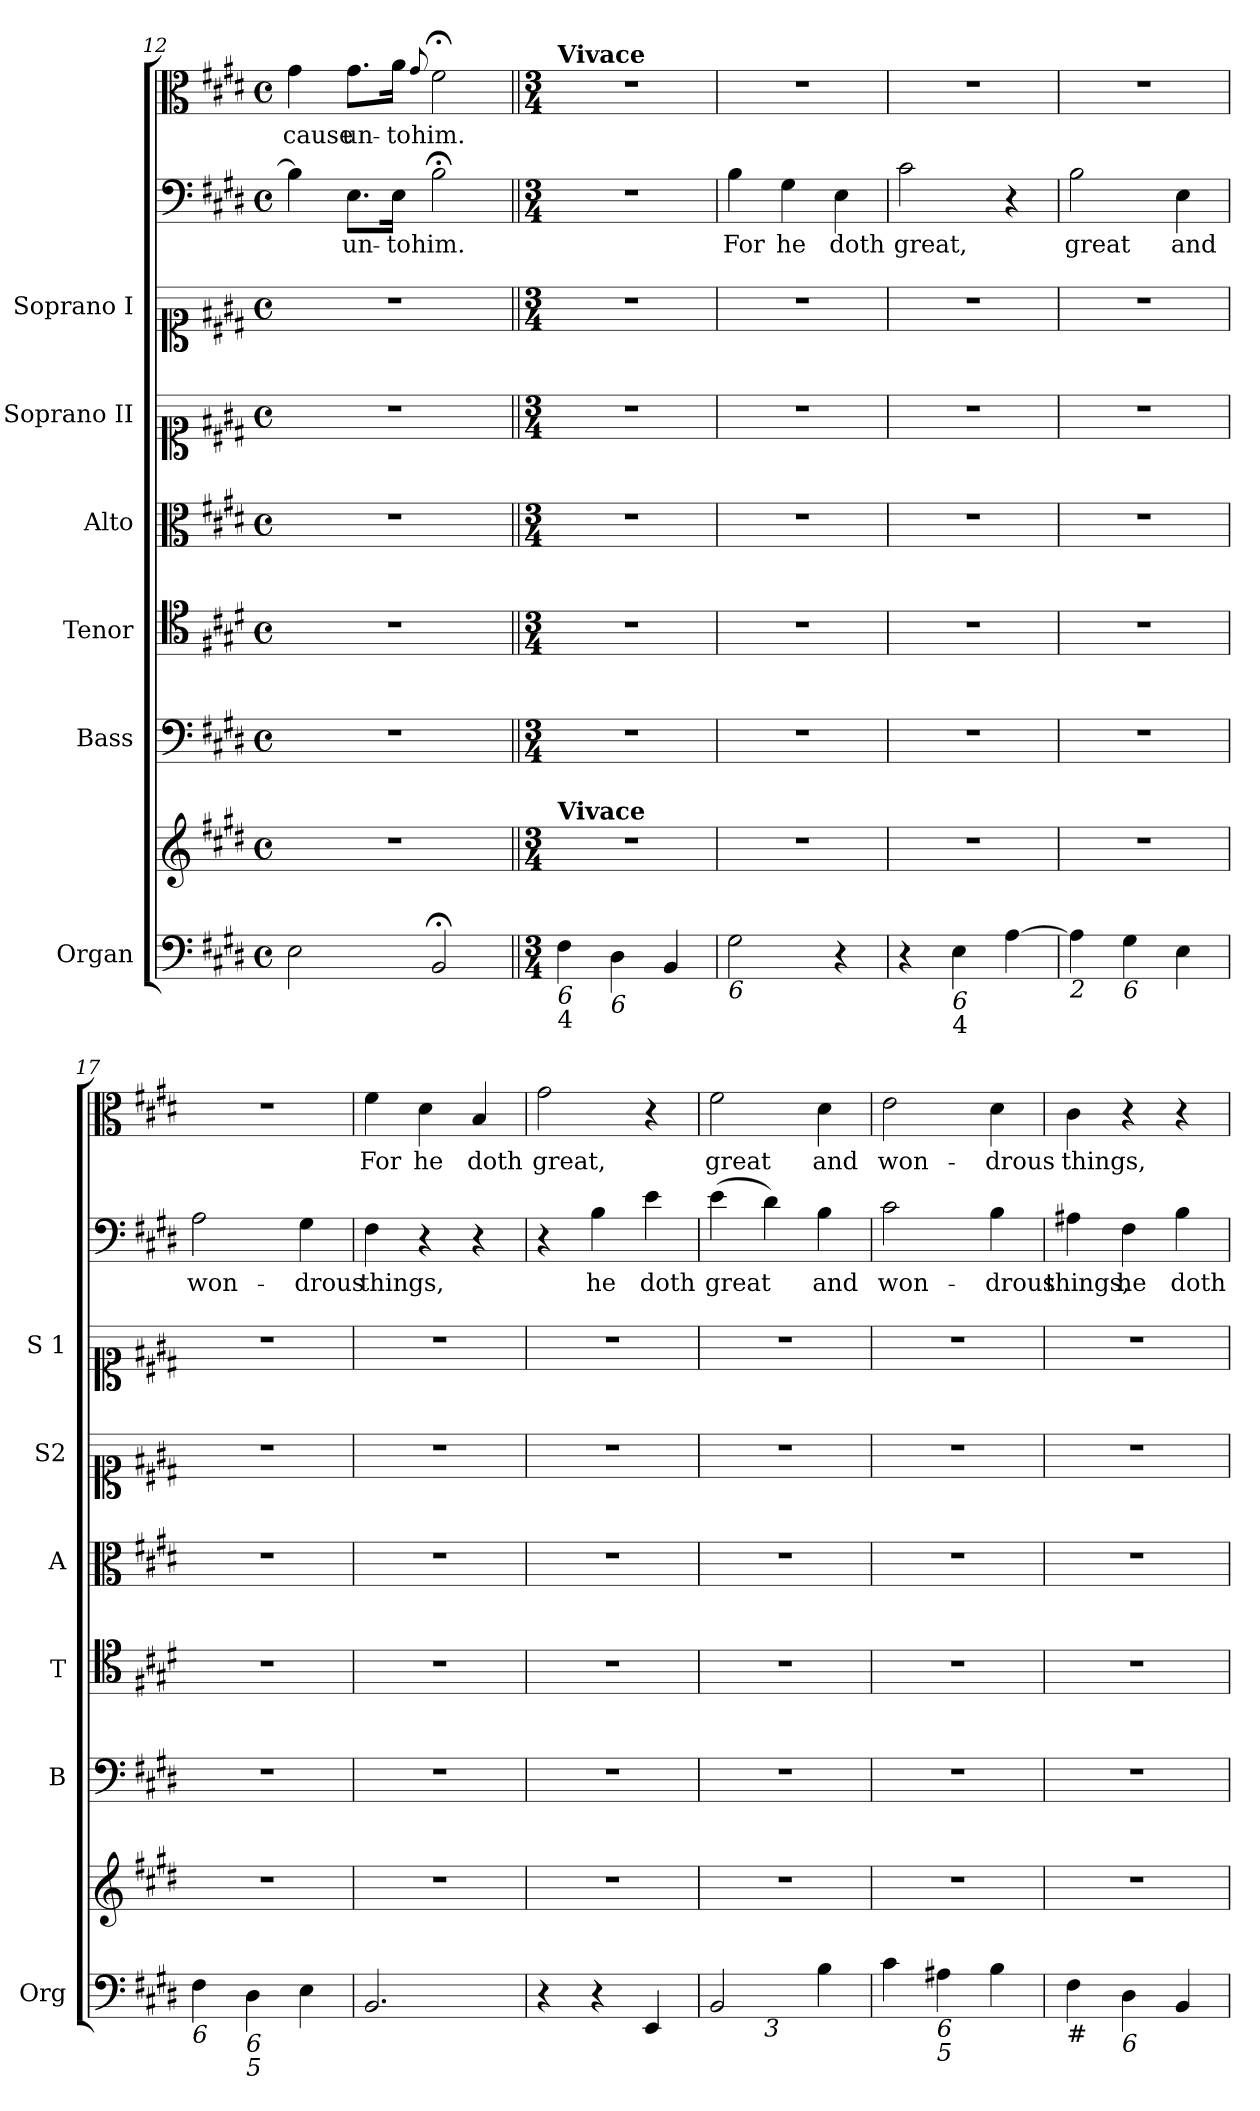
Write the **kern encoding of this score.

**kern	**kern	**kern	**kern	**kern	**kern	**kern	**kern	**text	**kern	**text
*part8	*part8	*part7	*part6	*part5	*part4	*part3	*part2	*part2	*part1	*part1
*staff9	*staff8	*staff7	*staff6	*staff5	*staff4	*staff3	*staff2	*staff2	*staff1	*staff1
*I"Organ	*	*I"Bass	*I"Tenor	*I"Alto	*I"Soprano II	*I"Soprano I	*	*	*	*
*I'Org	*	*I'B	*I'T	*I'A	*I'S2	*I'S 1	*	*	*	*
*clefF4	*clefG2	*clefF4	*clefC4	*clefC3	*clefC1	*clefC1	*clefF4	*	*clefC3	*
*k[f#c#g#d#]	*k[f#c#g#d#]	*k[f#c#g#d#]	*k[f#c#g#d#]	*k[f#c#g#d#]	*k[f#c#g#d#]	*k[f#c#g#d#]	*k[f#c#g#d#]	*	*k[f#c#g#d#]	*
*E:	*E:	*E:	*E:	*E:	*E:	*E:	*E:	*	*E:	*
*M4/4	*M4/4	*M4/4	*M4/4	*M4/4	*M4/4	*M4/4	*M4/4	*	*M4/4	*
*met(c)	*met(c)	*met(c)	*met(c)	*met(c)	*met(c)	*met(c)	*met(c)	*	*met(c)	*
=12	=12	=12	=12	=12	=12	=12	=12	=12	=12	=12
!	!	!	!	!	!	!	!	!	!	!LO:LY:b
2E\	1r	1r	1r	1r	1r	1r	4B\]	.	4g#\	cause
!	!	!	!	!	!	!	!	!LO:LY:b	!	!LO:LY:b
.	.	.	.	.	.	.	8.E\L	un-	8.g#\L	un-
!	!	!	!	!	!	!	!	!LO:LY:b	!	!LO:LY:b
.	.	.	.	.	.	.	16E\Jk	-to	16a\Jk	-to
.	.	.	.	.	.	.	.	.	8qqg#/	.
!	!	!	!	!	!	!	!	!LO:LY:b	!	!LO:LY:b
2BB;/	.	.	.	.	.	.	2B;<\	him.	2f#;<\	him.
=13||	=13||	=13||	=13||	=13||	=13||	=13||	=13||	=13||	=13||	=13||
*M3/4	*M3/4	*M3/4	*M3/4	*M3/4	*M3/4	*M3/4	*M3/4	*	*M3/4	*
*	*MM140	*	*	*	*	*	*	*	*MM140	*
!	!	!	!	!	!	!	!	!	!LO:TX:a:B:t=Vivace	!
!	!LO:TX:a:B:t=Vivace	!	!	!	!	!	!	!	!	!
!LO:TX:b:i:t=6	!	!	!	!	!	!	!	!	!	!
!LO:TX:b:t=4	!	!	!	!	!	!	!	!	!	!
4F#\	2.r	2.r	2.r	2.r	2.r	2.r	2.r	.	2.r	.
!LO:TX:b:i:t=6	!	!	!	!	!	!	!	!	!	!
4D#\	.	.	.	.	.	.	.	.	.	.
4BB/	.	.	.	.	.	.	.	.	.	.
=14	=14	=14	=14	=14	=14	=14	=14	=14	=14	=14
!LO:TX:b:i:t=6	!	!	!	!	!	!	!	!	!	!
!	!	!	!	!	!	!	!	!LO:LY:b	!	!
2G#\	2.r	2.r	2.r	2.r	2.r	2.r	4B\	For	2.r	.
!	!	!	!	!	!	!	!	!LO:LY:b	!	!
.	.	.	.	.	.	.	4G#\	he	.	.
!	!	!	!	!	!	!	!	!LO:LY:b	!	!
4r	.	.	.	.	.	.	4E\	doth	.	.
=15	=15	=15	=15	=15	=15	=15	=15	=15	=15	=15
!	!	!	!	!	!	!	!	!LO:LY:b	!	!
4r	2.r	2.r	2.r	2.r	2.r	2.r	2c#\	great,	2.r	.
!LO:TX:b:i:t=6	!	!	!	!	!	!	!	!	!	!
!LO:TX:b:t=4	!	!	!	!	!	!	!	!	!	!
4E\	.	.	.	.	.	.	.	.	.	.
[4A\	.	.	.	.	.	.	4r	.	.	.
!!LO:LB:g=z
=16	=16	=16	=16	=16	=16	=16	=16	=16	=16	=16
!LO:TX:b:i:t=2	!	!	!	!	!	!	!	!	!	!
!	!	!	!	!	!	!	!	!LO:LY:b	!	!
4A\]	2.r	2.r	2.r	2.r	2.r	2.r	2B\	great	2.r	.
!LO:TX:b:i:t=6	!	!	!	!	!	!	!	!	!	!
4G#\	.	.	.	.	.	.	.	.	.	.
!	!	!	!	!	!	!	!	!LO:LY:b	!	!
4E\	.	.	.	.	.	.	4E\	and	.	.
=17	=17	=17	=17	=17	=17	=17	=17	=17	=17	=17
!LO:TX:b:i:t=6	!	!	!	!	!	!	!	!	!	!
!	!	!	!	!	!	!	!	!LO:LY:b	!	!
4F#\	2.r	2.r	2.r	2.r	2.r	2.r	2A\	won-	2.r	.
!LO:TX:b:i:t=6	!	!	!	!	!	!	!	!	!	!
!LO:TX:b:i:t=5	!	!	!	!	!	!	!	!	!	!
4D#\	.	.	.	.	.	.	.	.	.	.
!	!	!	!	!	!	!	!	!LO:LY:b	!	!
4E\	.	.	.	.	.	.	4G#\	-drous	.	.
=18	=18	=18	=18	=18	=18	=18	=18	=18	=18	=18
!	!	!	!	!	!	!	!	!LO:LY:b	!	!LO:LY:b
2.BB/	2.r	2.r	2.r	2.r	2.r	2.r	4F#\	things,	4f#\	For
!	!	!	!	!	!	!	!	!	!	!LO:LY:b
.	.	.	.	.	.	.	4r	.	4d#\	he
!	!	!	!	!	!	!	!	!	!	!LO:LY:b
.	.	.	.	.	.	.	4r	.	4B/	doth
=19	=19	=19	=19	=19	=19	=19	=19	=19	=19	=19
!	!	!	!	!	!	!	!	!	!	!LO:LY:b
4r	2.r	2.r	2.r	2.r	2.r	2.r	4r	.	2g#\	great,
!	!	!	!	!	!	!	!	!LO:LY:b	!	!
4r	.	.	.	.	.	.	4B\	he	.	.
!	!	!	!	!	!	!	!	!LO:LY:b	!	!
4EE/	.	.	.	.	.	.	4e\	doth	4r	.
=20	=20	=20	=20	=20	=20	=20	=20	=20	=20	=20
!LO:TX:b:i:t=4	!	!	!	!	!	!	!	!	!	!
!	!	!	!	!	!	!	!	!LO:LY:b	!	!LO:LY:b
*^	*	*	*	*	*	*	*	*	*	*
2BB/	4ryy	2.r	2.r	2.r	2.r	2.r	2.r	(>4e\	great	2f#\	great
!	!LO:TX:b:i:t=3	!	!	!	!	!	!	!	!	!	!
.	2ryy	.	.	.	.	.	.	4d#\)	.	.	.
!	!	!	!	!	!	!	!	!	!LO:LY:b	!	!LO:LY:b
4B\	.	.	.	.	.	.	.	4B\	and	4d#\	and
=21	=21	=21	=21	=21	=21	=21	=21	=21	=21	=21	=21
!LO:TX:b:i:t=6	!	!	!	!	!	!	!	!	!	!	!
!LO:TX:b:B:t=\	!	!	!	!	!	!	!	!	!	!	!
!	!	!	!	!	!	!	!	!	!LO:LY:b	!	!LO:LY:b
*v	*v	*	*	*	*	*	*	*	*	*	*
4c#\	2.r	2.r	2.r	2.r	2.r	2.r	2c#\	won-	2e\	won-
!LO:TX:b:i:t=6	!	!	!	!	!	!	!	!	!	!
!LO:TX:b:i:t=5	!	!	!	!	!	!	!	!	!	!
4A#X\	.	.	.	.	.	.	.	.	.	.
!	!	!	!	!	!	!	!	!LO:LY:b	!	!LO:LY:b
4B\	.	.	.	.	.	.	4B\	-drous	4d#\	-drous
=22	=22	=22	=22	=22	=22	=22	=22	=22	=22	=22
!LO:TX:b:t=#	!	!	!	!	!	!	!	!	!	!
!	!	!	!	!	!	!	!	!LO:LY:b	!	!LO:LY:b
4F#\	2.r	2.r	2.r	2.r	2.r	2.r	4A#X\	things,	4c#\	things,
!LO:TX:b:i:t=6	!	!	!	!	!	!	!	!	!	!
!	!	!	!	!	!	!	!	!LO:LY:b	!	!
4D#\	.	.	.	.	.	.	4F#\	he	4r	.
!	!	!	!	!	!	!	!	!LO:LY:b	!	!
4BB/	.	.	.	.	.	.	4B\	doth	4r	.
=	=	=	=	=	=	=	=	=	=	=
*-	*-	*-	*-	*-	*-	*-	*-	*-	*-	*-
